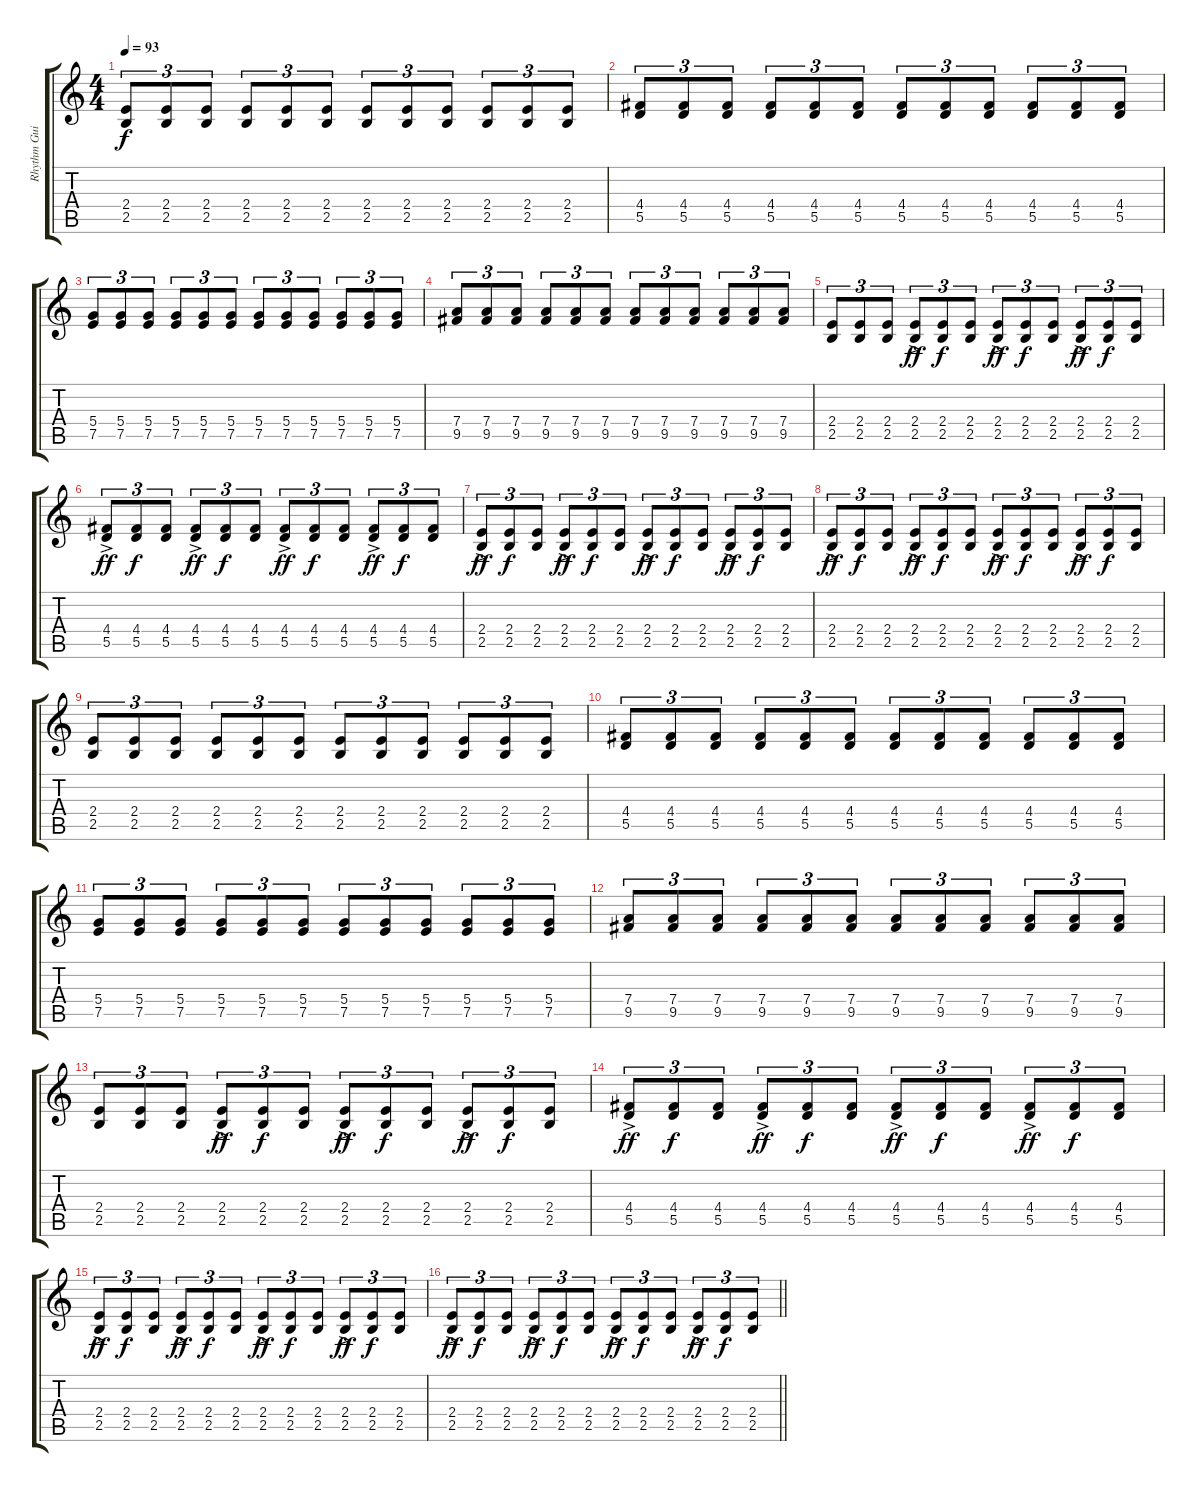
\track ("Rhythm Guitar" "Rhythm Gui") {instrument acousticguitarsteel}
\staff {score tabs}
\tuning (E4 B3 G3 D3 A2 E2) {hide}
\ts (4 4)
\tempo 93
\clef g2
\ks c
(2.4 2.5).8{tu (3 2) dy f} (2.4 2.5).8{tu (3 2)} (2.4 2.5).8{tu (3 2)} (2.4 2.5).8{tu (3 2)} (2.4 2.5).8{tu (3 2)} (2.4 2.5).8{tu (3 2)} (2.4 2.5).8{tu (3 2)} (2.4 2.5).8{tu (3 2)} (2.4 2.5).8{tu (3 2)} (2.4 2.5).8{tu (3 2)} (2.4 2.5).8{tu (3 2)} (2.4 2.5).8{tu (3 2)} |
(4.4 5.5).8{tu (3 2)} (4.4 5.5).8{tu (3 2)} (4.4 5.5).8{tu (3 2)} (4.4 5.5).8{tu (3 2)} (4.4 5.5).8{tu (3 2)} (4.4 5.5).8{tu (3 2)} (4.4 5.5).8{tu (3 2)} (4.4 5.5).8{tu (3 2)} (4.4 5.5).8{tu (3 2)} (4.4 5.5).8{tu (3 2)} (4.4 5.5).8{tu (3 2)} (4.4 5.5).8{tu (3 2)} |
(5.4 7.5).8{tu (3 2)} (5.4 7.5).8{tu (3 2)} (5.4 7.5).8{tu (3 2)} (5.4 7.5).8{tu (3 2)} (5.4 7.5).8{tu (3 2)} (5.4 7.5).8{tu (3 2)} (5.4 7.5).8{tu (3 2)} (5.4 7.5).8{tu (3 2)} (5.4 7.5).8{tu (3 2)} (5.4 7.5).8{tu (3 2)} (5.4 7.5).8{tu (3 2)} (5.4 7.5).8{tu (3 2)} |
(7.4 9.5).8{tu (3 2)} (7.4 9.5).8{tu (3 2)} (7.4 9.5).8{tu (3 2)} (7.4 9.5).8{tu (3 2)} (7.4 9.5).8{tu (3 2)} (7.4 9.5).8{tu (3 2)} (7.4 9.5).8{tu (3 2)} (7.4 9.5).8{tu (3 2)} (7.4 9.5).8{tu (3 2)} (7.4 9.5).8{tu (3 2)} (7.4 9.5).8{tu (3 2)} (7.4 9.5).8{tu (3 2)} |
(2.4 2.5).8{tu (3 2)} (2.4 2.5).8{tu (3 2)} (2.4 2.5).8{tu (3 2)} (2.4{ac} 2.5{ac}).8{tu (3 2) dy ff} (2.4 2.5).8{tu (3 2) dy f} (2.4 2.5).8{tu (3 2)} (2.4{ac} 2.5{ac}).8{tu (3 2) dy ff} (2.4 2.5).8{tu (3 2) dy f} (2.4 2.5).8{tu (3 2)} (2.4{ac} 2.5{ac}).8{tu (3 2) dy ff} (2.4 2.5).8{tu (3 2) dy f} (2.4 2.5).8{tu (3 2)} |
(4.4{ac} 5.5{ac}).8{tu (3 2) dy ff} (4.4 5.5).8{tu (3 2) dy f} (4.4 5.5).8{tu (3 2)} (4.4{ac} 5.5{ac}).8{tu (3 2) dy ff} (4.4 5.5).8{tu (3 2) dy f} (4.4 5.5).8{tu (3 2)} (4.4{ac} 5.5{ac}).8{tu (3 2) dy ff} (4.4 5.5).8{tu (3 2) dy f} (4.4 5.5).8{tu (3 2)} (4.4{ac} 5.5{ac}).8{tu (3 2) dy ff} (4.4 5.5).8{tu (3 2) dy f} (4.4 5.5).8{tu (3 2)} |
(2.4{ac} 2.5{ac}).8{tu (3 2) dy ff} (2.4 2.5).8{tu (3 2) dy f} (2.4 2.5).8{tu (3 2)} (2.4{ac} 2.5{ac}).8{tu (3 2) dy ff} (2.4 2.5).8{tu (3 2) dy f} (2.4 2.5).8{tu (3 2)} (2.4{ac} 2.5{ac}).8{tu (3 2) dy ff} (2.4 2.5).8{tu (3 2) dy f} (2.4 2.5).8{tu (3 2)} (2.4{ac} 2.5{ac}).8{tu (3 2) dy ff} (2.4 2.5).8{tu (3 2) dy f} (2.4 2.5).8{tu (3 2)} |
(2.4{ac} 2.5{ac}).8{tu (3 2) dy ff} (2.4 2.5).8{tu (3 2) dy f} (2.4 2.5).8{tu (3 2)} (2.4{ac} 2.5{ac}).8{tu (3 2) dy ff} (2.4 2.5).8{tu (3 2) dy f} (2.4 2.5).8{tu (3 2)} (2.4{ac} 2.5{ac}).8{tu (3 2) dy ff} (2.4 2.5).8{tu (3 2) dy f} (2.4 2.5).8{tu (3 2)} (2.4{ac} 2.5{ac}).8{tu (3 2) dy ff} (2.4 2.5).8{tu (3 2) dy f} (2.4 2.5).8{tu (3 2)} |
(2.4 2.5).8{tu (3 2)} (2.4 2.5).8{tu (3 2)} (2.4 2.5).8{tu (3 2)} (2.4 2.5).8{tu (3 2)} (2.4 2.5).8{tu (3 2)} (2.4 2.5).8{tu (3 2)} (2.4 2.5).8{tu (3 2)} (2.4 2.5).8{tu (3 2)} (2.4 2.5).8{tu (3 2)} (2.4 2.5).8{tu (3 2)} (2.4 2.5).8{tu (3 2)} (2.4 2.5).8{tu (3 2)} |
(4.4 5.5).8{tu (3 2)} (4.4 5.5).8{tu (3 2)} (4.4 5.5).8{tu (3 2)} (4.4 5.5).8{tu (3 2)} (4.4 5.5).8{tu (3 2)} (4.4 5.5).8{tu (3 2)} (4.4 5.5).8{tu (3 2)} (4.4 5.5).8{tu (3 2)} (4.4 5.5).8{tu (3 2)} (4.4 5.5).8{tu (3 2)} (4.4 5.5).8{tu (3 2)} (4.4 5.5).8{tu (3 2)} |
(5.4 7.5).8{tu (3 2)} (5.4 7.5).8{tu (3 2)} (5.4 7.5).8{tu (3 2)} (5.4 7.5).8{tu (3 2)} (5.4 7.5).8{tu (3 2)} (5.4 7.5).8{tu (3 2)} (5.4 7.5).8{tu (3 2)} (5.4 7.5).8{tu (3 2)} (5.4 7.5).8{tu (3 2)} (5.4 7.5).8{tu (3 2)} (5.4 7.5).8{tu (3 2)} (5.4 7.5).8{tu (3 2)} |
(7.4 9.5).8{tu (3 2)} (7.4 9.5).8{tu (3 2)} (7.4 9.5).8{tu (3 2)} (7.4 9.5).8{tu (3 2)} (7.4 9.5).8{tu (3 2)} (7.4 9.5).8{tu (3 2)} (7.4 9.5).8{tu (3 2)} (7.4 9.5).8{tu (3 2)} (7.4 9.5).8{tu (3 2)} (7.4 9.5).8{tu (3 2)} (7.4 9.5).8{tu (3 2)} (7.4 9.5).8{tu (3 2)} |
(2.4 2.5).8{tu (3 2)} (2.4 2.5).8{tu (3 2)} (2.4 2.5).8{tu (3 2)} (2.4{ac} 2.5{ac}).8{tu (3 2) dy ff} (2.4 2.5).8{tu (3 2) dy f} (2.4 2.5).8{tu (3 2)} (2.4{ac} 2.5{ac}).8{tu (3 2) dy ff} (2.4 2.5).8{tu (3 2) dy f} (2.4 2.5).8{tu (3 2)} (2.4{ac} 2.5{ac}).8{tu (3 2) dy ff} (2.4 2.5).8{tu (3 2) dy f} (2.4 2.5).8{tu (3 2)} |
(4.4{ac} 5.5{ac}).8{tu (3 2) dy ff} (4.4 5.5).8{tu (3 2) dy f} (4.4 5.5).8{tu (3 2)} (4.4{ac} 5.5{ac}).8{tu (3 2) dy ff} (4.4 5.5).8{tu (3 2) dy f} (4.4 5.5).8{tu (3 2)} (4.4{ac} 5.5{ac}).8{tu (3 2) dy ff} (4.4 5.5).8{tu (3 2) dy f} (4.4 5.5).8{tu (3 2)} (4.4{ac} 5.5{ac}).8{tu (3 2) dy ff} (4.4 5.5).8{tu (3 2) dy f} (4.4 5.5).8{tu (3 2)} |
(2.4{ac} 2.5{ac}).8{tu (3 2) dy ff} (2.4 2.5).8{tu (3 2) dy f} (2.4 2.5).8{tu (3 2)} (2.4{ac} 2.5{ac}).8{tu (3 2) dy ff} (2.4 2.5).8{tu (3 2) dy f} (2.4 2.5).8{tu (3 2)} (2.4{ac} 2.5{ac}).8{tu (3 2) dy ff} (2.4 2.5).8{tu (3 2) dy f} (2.4 2.5).8{tu (3 2)} (2.4{ac} 2.5{ac}).8{tu (3 2) dy ff} (2.4 2.5).8{tu (3 2) dy f} (2.4 2.5).8{tu (3 2)} |
\barLineRight lightlight
(2.4{ac} 2.5{ac}).8{tu (3 2) dy ff} (2.4 2.5).8{tu (3 2) dy f} (2.4 2.5).8{tu (3 2)} (2.4{ac} 2.5{ac}).8{tu (3 2) dy ff} (2.4 2.5).8{tu (3 2) dy f} (2.4 2.5).8{tu (3 2)} (2.4{ac} 2.5{ac}).8{tu (3 2) dy ff} (2.4 2.5).8{tu (3 2) dy f} (2.4 2.5).8{tu (3 2)} (2.4{ac} 2.5{ac}).8{tu (3 2) dy ff} (2.4 2.5).8{tu (3 2) dy f} (2.4 2.5).8{tu (3 2)}
